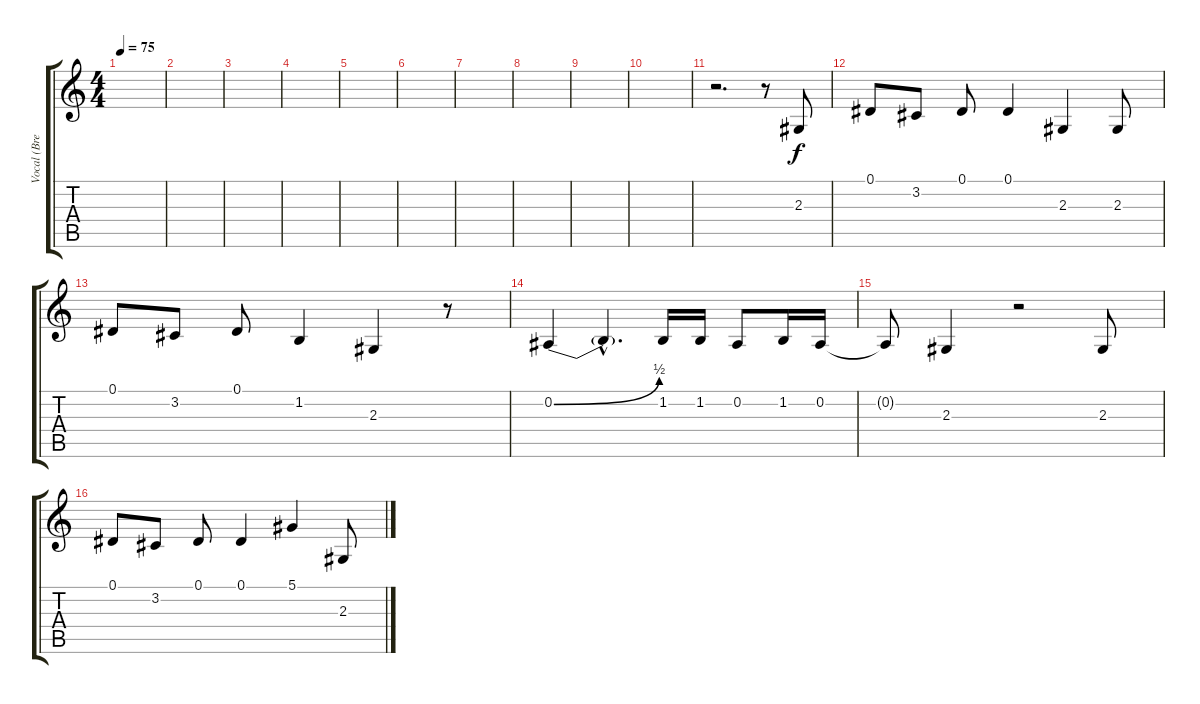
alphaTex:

\track ("Vocal (Brett Anderson)" "Vocal (Bre") {instrument altosax}
\staff {score tabs}
\tuning (Eb4 Bb3 Gb3 Db3 Ab2 Eb2) {hide}
\ts (4 4)
\tempo 75
\clef g2
\ks c
|
|
|
|
|
|
|
|
|
|
r.2{d} r.8 2.3.8 |
0.1.8 3.2.8 0.1.8 0.1.4 2.3.4 2.3.8 |
0.1.8 3.2.8 0.1.8 1.2.4 2.3.4 r.8 |
0.2{be (bend 0 0 60 2)}.4 0.2{hac t}.4{d} 1.2.16 1.2.16 0.2.8 1.2.16 0.2.16 |
0.2{t}.8 2.3.4 r.2 2.3.8 |
0.1.8 3.2.8 0.1.8 0.1.4 5.1.4 2.3.8
